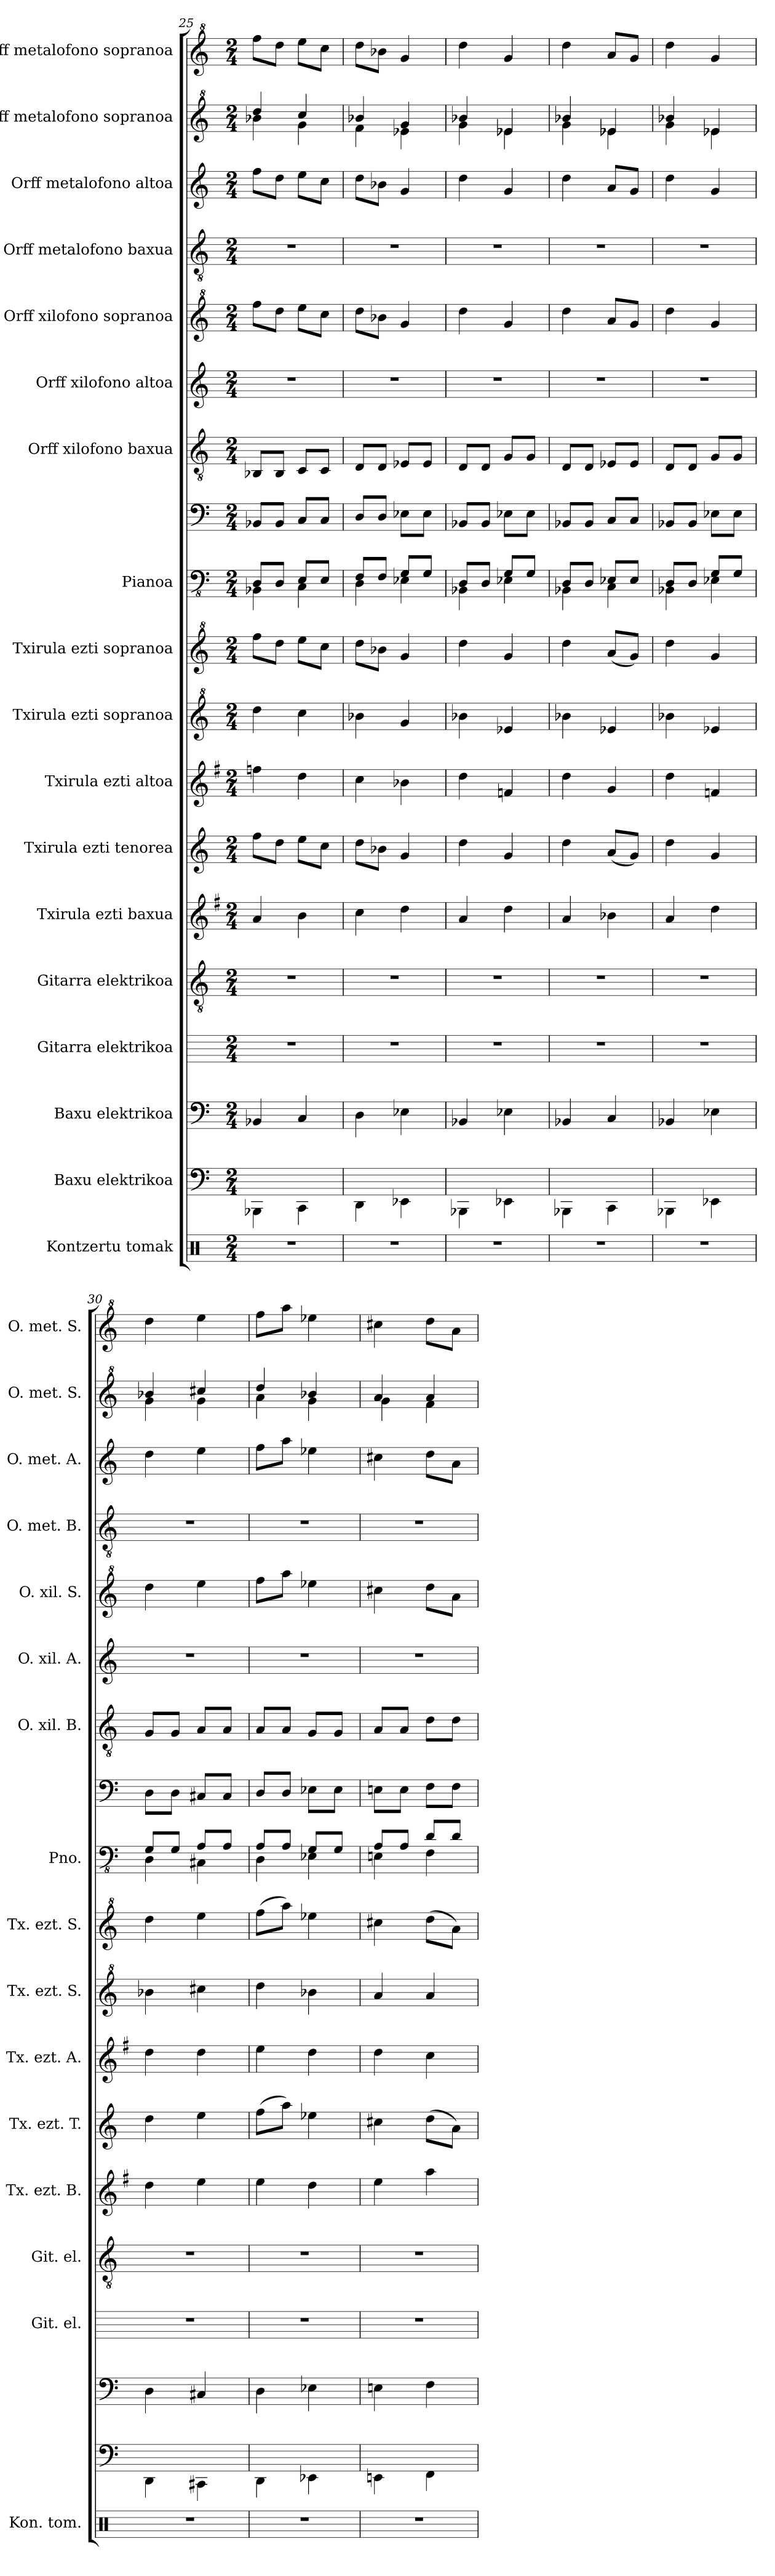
**kern	**kern	**kern	**kern	**kern	**kern	**kern	**kern	**kern	**kern	**kern	**kern	**kern	**kern	**kern	**kern	**kern	**kern	**kern
*part18	*part17	*part16	*part15	*part14	*part13	*part12	*part11	*part10	*part9	*part8	*part8	*part7	*part6	*part5	*part4	*part3	*part2	*part1
*staff19	*staff18	*staff17	*staff16	*staff15	*staff14	*staff13	*staff12	*staff11	*staff10	*staff9	*staff8	*staff7	*staff6	*staff5	*staff4	*staff3	*staff2	*staff1
*I"Kontzertu tomak	*I"Baxu elektrikoa	*I"Baxu elektrikoa	*I"Gitarra elektrikoa	*I"Gitarra elektrikoa	*I"Txirula ezti baxua	*I"Txirula ezti tenorea	*I"Txirula ezti altoa	*I"Txirula ezti sopranoa	*I"Txirula ezti sopranoa	*I"Pianoa	*	*I"Orff xilofono baxua	*I"Orff xilofono altoa	*I"Orff xilofono sopranoa	*I"Orff metalofono baxua	*I"Orff metalofono altoa	*I"Orff metalofono sopranoa	*I"Orff metalofono sopranoa
*I'Kon. tom.	*	*	*I'Git. el.	*I'Git. el.	*I'Tx. ezt. B.	*I'Tx. ezt. T.	*I'Tx. ezt. A.	*I'Tx. ezt. S.	*I'Tx. ezt. S.	*I'Pno.	*	*I'O. xil. B.	*I'O. xil. A.	*I'O. xil. S.	*I'O. met. B.	*I'O. met. A.	*I'O. met. S.	*I'O. met. S.
*clefX	*	*clefF4	*	*clefGv2	*clefG2	*clefG2	*clefG2	*clefG^2	*clefG^2	*clefFv4	*clefF4	*clefGv2	*clefG2	*clefG^2	*clefGv2	*clefG2	*clefG^2	*clefG^2
*	*ITrd7c12	*ITrd7c12	*	*	*ITrd4c7	*	*ITrd-3c-5	*	*	*	*	*	*	*	*	*	*	*
*k[]	*k[]	*k[]	*k[]	*k[]	*k[]	*k[]	*k[]	*k[]	*k[]	*k[]	*k[]	*k[]	*k[]	*k[]	*k[]	*k[]	*k[]	*k[]
*M2/4	*M2/4	*M2/4	*M2/4	*M2/4	*M2/4	*M2/4	*M2/4	*M2/4	*M2/4	*M2/4	*M2/4	*M2/4	*M2/4	*M2/4	*M2/4	*M2/4	*M2/4	*M2/4
=25	=25	=25	=25	=25	=25	=25	=25	=25	=25	=25	=25	=25	=25	=25	=25	=25	=25	=25
*	*	*	*	*	*	*	*	*	*	*^	*	*	*	*	*	*	*^	*
2r	4BBBB-X\	4BBB-X/	2r	2r	4d/	8ff\L	4bb-X\	4ddd\	8fff\L	8DD/L	4BBB-X\	8BB-X/L	8BB-X/L	2r	8fff\L	2r	8ff\L	4ddd/	4bb-X\	8fff\L
.	.	.	.	.	.	8dd\J	.	.	8ddd\J	8DD/J	.	8BB-/J	8BB-/J	.	8ddd\J	.	8dd\J	.	.	8ddd\J
.	4CCC\	4CC/	.	.	4e\	8ee\L	4gg\	4ccc\	8eee\L	8EE/L	4CC\	8C/L	8C/L	.	8eee\L	.	8ee\L	4ccc/	4gg\	8eee\L
.	.	.	.	.	.	8cc\J	.	.	8ccc\J	8EE/J	.	8C/J	8C/J	.	8ccc\J	.	8cc\J	.	.	8ccc\J
=26	=26	=26	=26	=26	=26	=26	=26	=26	=26	=26	=26	=26	=26	=26	=26	=26	=26	=26	=26	=26
2r	4DDD\	4DD\	2r	2r	4f\	8dd\L	4ff\	4bb-X\	8ddd\L	8FF/L	4DD\	8D/L	8D/L	2r	8ddd\L	2r	8dd\L	4bb-X/	4ff\	8ddd\L
.	.	.	.	.	.	8b-X\J	.	.	8bb-X\J	8FF/J	.	8D/J	8D/J	.	8bb-X\J	.	8b-X\J	.	.	8bb-X\J
.	4EEE-X\	4EE-X\	.	.	4g\	4g/	4ee-X\	4gg/	4gg/	8GG/L	4EE-X\	8E-X\L	8E-X/L	.	4gg/	.	4g/	4gg/	4ee-X\	4gg/
.	.	.	.	.	.	.	.	.	.	8GG/J	.	8E-\J	8E-/J	.	.	.	.	.	.	.
!!LO:PB:g=z
=27	=27	=27	=27	=27	=27	=27	=27	=27	=27	=27	=27	=27	=27	=27	=27	=27	=27	=27	=27	=27
2r	4BBBB-X\	4BBB-X/	2r	2r	4d/	4dd\	4gg\	4bb-X\	4ddd\	8DD/L	4BBB-X\	8BB-X/L	8D/L	2r	4ddd\	2r	4dd\	4bb-X/	4gg\	4ddd\
.	.	.	.	.	.	.	.	.	.	8DD/J	.	8BB-/J	8D/J	.	.	.	.	.	.	.
.	4EEE-X\	4EE-X\	.	.	4g\	4g/	4b-X/	4ee-X/	4gg/	8GG/L	4EE-X\	8E-X\L	8G/L	.	4gg/	.	4g/	4ee-X/	4ee-\	4gg/
.	.	.	.	.	.	.	.	.	.	8GG/J	.	8E-\J	8G/J	.	.	.	.	.	.	.
=28	=28	=28	=28	=28	=28	=28	=28	=28	=28	=28	=28	=28	=28	=28	=28	=28	=28	=28	=28	=28
2r	4BBBB-X\	4BBB-X/	2r	2r	4d/	4dd\	4gg\	4bb-X\	4ddd\	8DD/L	4BBB-X\	8BB-X/L	8D/L	2r	4ddd\	2r	4dd\	4bb-X/	4gg\	4ddd\
.	.	.	.	.	.	.	.	.	.	8DD/J	.	8BB-/J	8D/J	.	.	.	.	.	.	.
.	4CCC\	4CC/	.	.	4e-X\	(<8a/L	4cc/	4ee-X/	(<8aa/L	8EE-X/L	4CC\	8C/L	8E-X/L	.	8aa/L	.	8a/L	4ee-X/	4ee-\	8aa/L
.	.	.	.	.	.	8g/J)	.	.	8gg/J)	8EE-/J	.	8C/J	8E-/J	.	8gg/J	.	8g/J	.	.	8gg/J
=29	=29	=29	=29	=29	=29	=29	=29	=29	=29	=29	=29	=29	=29	=29	=29	=29	=29	=29	=29	=29
2r	4BBBB-X\	4BBB-X/	2r	2r	4d/	4dd\	4gg\	4bb-X\	4ddd\	8DD/L	4BBB-X\	8BB-X/L	8D/L	2r	4ddd\	2r	4dd\	4bb-X/	4gg\	4ddd\
.	.	.	.	.	.	.	.	.	.	8DD/J	.	8BB-/J	8D/J	.	.	.	.	.	.	.
.	4EEE-X\	4EE-X\	.	.	4g\	4g/	4b-X/	4ee-X/	4gg/	8GG/L	4EE-X\	8E-X\L	8G/L	.	4gg/	.	4g/	4ee-X/	4ee-\	4gg/
.	.	.	.	.	.	.	.	.	.	8GG/J	.	8E-\J	8G/J	.	.	.	.	.	.	.
=30	=30	=30	=30	=30	=30	=30	=30	=30	=30	=30	=30	=30	=30	=30	=30	=30	=30	=30	=30	=30
2r	4DDD\	4DD\	2r	2r	4g\	4dd\	4gg\	4bb-X\	4ddd\	8GG/L	4DD\	8D\L	8G/L	2r	4ddd\	2r	4dd\	4bb-X/	4gg\	4ddd\
.	.	.	.	.	.	.	.	.	.	8GG/J	.	8D\J	8G/J	.	.	.	.	.	.	.
.	4CCC#X\	4CC#X/	.	.	4a\	4ee\	4gg\	4ccc#X\	4eee\	8AA/L	4CC#X\	8C#X/L	8A/L	.	4eee\	.	4ee\	4ccc#X/	4gg\	4eee\
.	.	.	.	.	.	.	.	.	.	8AA/J	.	8C#/J	8A/J	.	.	.	.	.	.	.
=31	=31	=31	=31	=31	=31	=31	=31	=31	=31	=31	=31	=31	=31	=31	=31	=31	=31	=31	=31	=31
2r	4DDD\	4DD\	2r	2r	4a\	(>8ff\L	4aa\	4ddd\	(>8fff\L	8AA/L	4DD\	8D/L	8A/L	2r	8fff\L	2r	8ff\L	4ddd/	4aa\	8fff\L
.	.	.	.	.	.	8aa\J)	.	.	8aaa\J)	8AA/J	.	8D/J	8A/J	.	8aaa\J	.	8aa\J	.	.	8aaa\J
.	4EEE-X\	4EE-X\	.	.	4g\	4ee-X\	4gg\	4bb-X\	4eee-X\	8GG/L	4EE-X\	8E-X\L	8G/L	.	4eee-X\	.	4ee-X\	4bb-X/	4gg\	4eee-X\
.	.	.	.	.	.	.	.	.	.	8GG/J	.	8E-\J	8G/J	.	.	.	.	.	.	.
=32	=32	=32	=32	=32	=32	=32	=32	=32	=32	=32	=32	=32	=32	=32	=32	=32	=32	=32	=32	=32
2r	4EEEn\	4EEn\	2r	2r	4a\	4cc#X\	4gg\	4aa/	4ccc#X\	8AA/L	4EEn\	8En\L	8A/L	2r	4ccc#X\	2r	4cc#X\	4aa/	4gg\	4ccc#X\
.	.	.	.	.	.	.	.	.	.	8AA/J	.	8E\J	8A/J	.	.	.	.	.	.	.
.	4FFF\	4FF\	.	.	4dd\	(>8dd\L	4ff\	4aa/	(>8ddd\L	8D/L	4FF\	8F\L	8d\L	.	8ddd\L	.	8dd\L	4aa/	4ff\	8ddd\L
.	.	.	.	.	.	8a\J)	.	.	8aa\J)	8D/J	.	8F\J	8d\J	.	8aa\J	.	8a\J	.	.	8aa\J
*	*	*	*	*	*	*	*	*	*	*v	*v	*	*	*	*	*	*	*v	*v	*
=	=	=	=	=	=	=	=	=	=	=	=	=	=	=	=	=	=	=
*-	*-	*-	*-	*-	*-	*-	*-	*-	*-	*-	*-	*-	*-	*-	*-	*-	*-	*-
